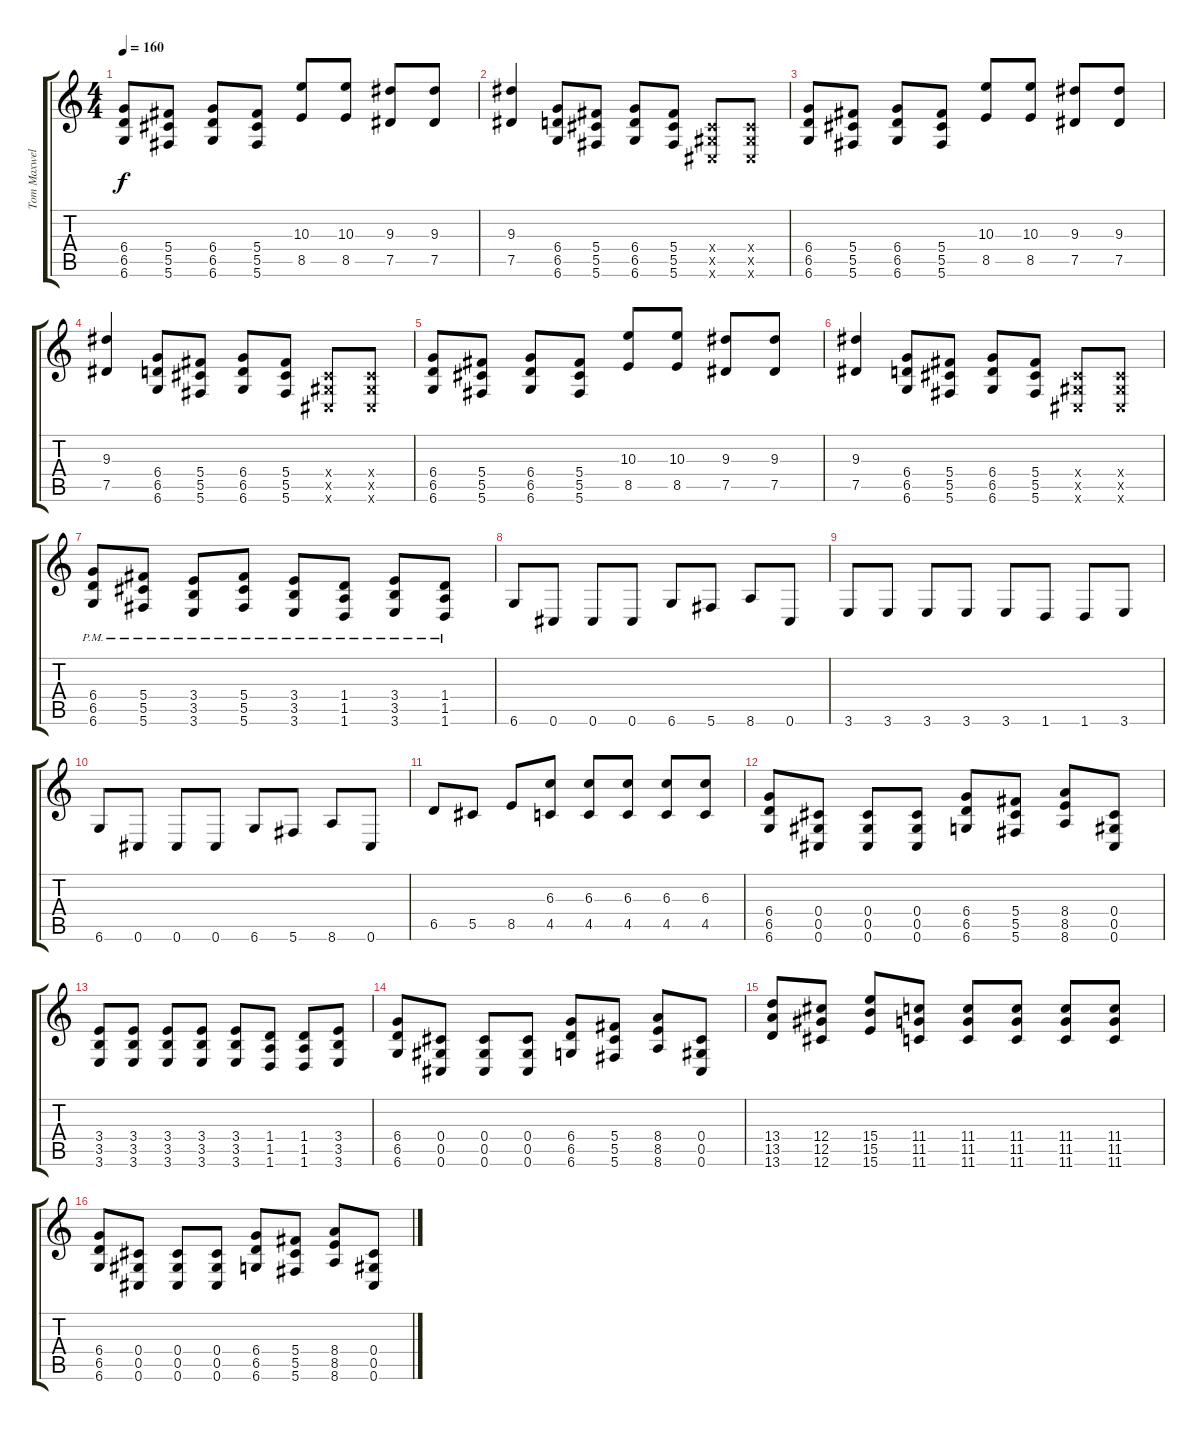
\track ("Tom Maxwell" "Tom Maxwel") {instrument overdrivenguitar}
\staff {score tabs}
\tuning (Eb4 Bb3 Gb3 Db3 Ab2 Db2) {hide}
\ts (4 4)
\tempo 160
\clef g2
\ks c
(6.4 6.5 6.6).8{dy f} (5.4 5.5 5.6).8 (6.4 6.5 6.6).8 (5.4 5.5 5.6).8 (10.3 8.5).8 (10.3 8.5).8 (9.3 7.5).8 (9.3 7.5).8 |
(9.3 7.5).4 (6.4 6.5 6.6).8 (5.4 5.5 5.6).8 (6.4 6.5 6.6).8 (5.4 5.5 5.6).8 (0.4{x} 0.5{x} 0.6{x}).8 (0.4{x} 0.5{x} 0.6{x}).8 |
(6.4 6.5 6.6).8 (5.4 5.5 5.6).8 (6.4 6.5 6.6).8 (5.4 5.5 5.6).8 (10.3 8.5).8 (10.3 8.5).8 (9.3 7.5).8 (9.3 7.5).8 |
(9.3 7.5).4 (6.4 6.5 6.6).8 (5.4 5.5 5.6).8 (6.4 6.5 6.6).8 (5.4 5.5 5.6).8 (0.4{x} 0.5{x} 0.6{x}).8 (0.4{x} 0.5{x} 0.6{x}).8 |
(6.4 6.5 6.6).8 (5.4 5.5 5.6).8 (6.4 6.5 6.6).8 (5.4 5.5 5.6).8 (10.3 8.5).8 (10.3 8.5).8 (9.3 7.5).8 (9.3 7.5).8 |
(9.3 7.5).4 (6.4 6.5 6.6).8 (5.4 5.5 5.6).8 (6.4 6.5 6.6).8 (5.4 5.5 5.6).8 (0.4{x} 0.5{x} 0.6{x}).8 (0.4{x} 0.5{x} 0.6{x}).8 |
(6.4 6.5 6.6{pm}).8 (5.4 5.5 5.6{pm}).8 (3.4 3.5 3.6{pm}).8 (5.4{pm} 5.5 5.6{pm}).8 (3.4 3.5 3.6{pm}).8 (1.4 1.5 1.6{pm}).8 (3.4 3.5 3.6{pm}).8 (1.4 1.5 1.6{pm}).8 |
6.6.8 0.6.8 0.6.8 0.6.8 6.6.8 5.6.8 8.6.8 0.6.8 |
3.6.8 3.6.8 3.6.8 3.6.8 3.6.8 1.6.8 1.6.8 3.6.8 |
6.6.8 0.6.8 0.6.8 0.6.8 6.6.8 5.6.8 8.6.8 0.6.8 |
6.5.8 5.5.8 8.5.8 (6.3 4.5).8 (6.3 4.5).8 (6.3 4.5).8 (6.3 4.5).8 (6.3 4.5).8 |
(6.4 6.5 6.6).8 (0.4 0.5 0.6).8 (0.4 0.5 0.6).8 (0.4 0.5 0.6).8 (6.4 6.5 6.6).8 (5.4 5.5 5.6).8 (8.4 8.5 8.6).8 (0.4 0.5 0.6).8 |
(3.4 3.5 3.6).8 (3.4 3.5 3.6).8 (3.4 3.5 3.6).8 (3.4 3.5 3.6).8 (3.4 3.5 3.6).8 (1.4 1.5 1.6).8 (1.4 1.5 1.6).8 (3.4 3.5 3.6).8 |
(6.4 6.5 6.6).8 (0.4 0.5 0.6).8 (0.4 0.5 0.6).8 (0.4 0.5 0.6).8 (6.4 6.5 6.6).8 (5.4 5.5 5.6).8 (8.4 8.5 8.6).8 (0.4 0.5 0.6).8 |
(13.4 13.5 13.6).8 (12.4 12.5 12.6).8 (15.4 15.5 15.6).8 (11.4 11.5 11.6).8 (11.4 11.5 11.6).8 (11.4 11.5 11.6).8 (11.4 11.5 11.6).8 (11.4 11.5 11.6).8 |
(6.4 6.5 6.6).8 (0.4 0.5 0.6).8 (0.4 0.5 0.6).8 (0.4 0.5 0.6).8 (6.4 6.5 6.6).8 (5.4 5.5 5.6).8 (8.4 8.5 8.6).8 (0.4 0.5 0.6).8
